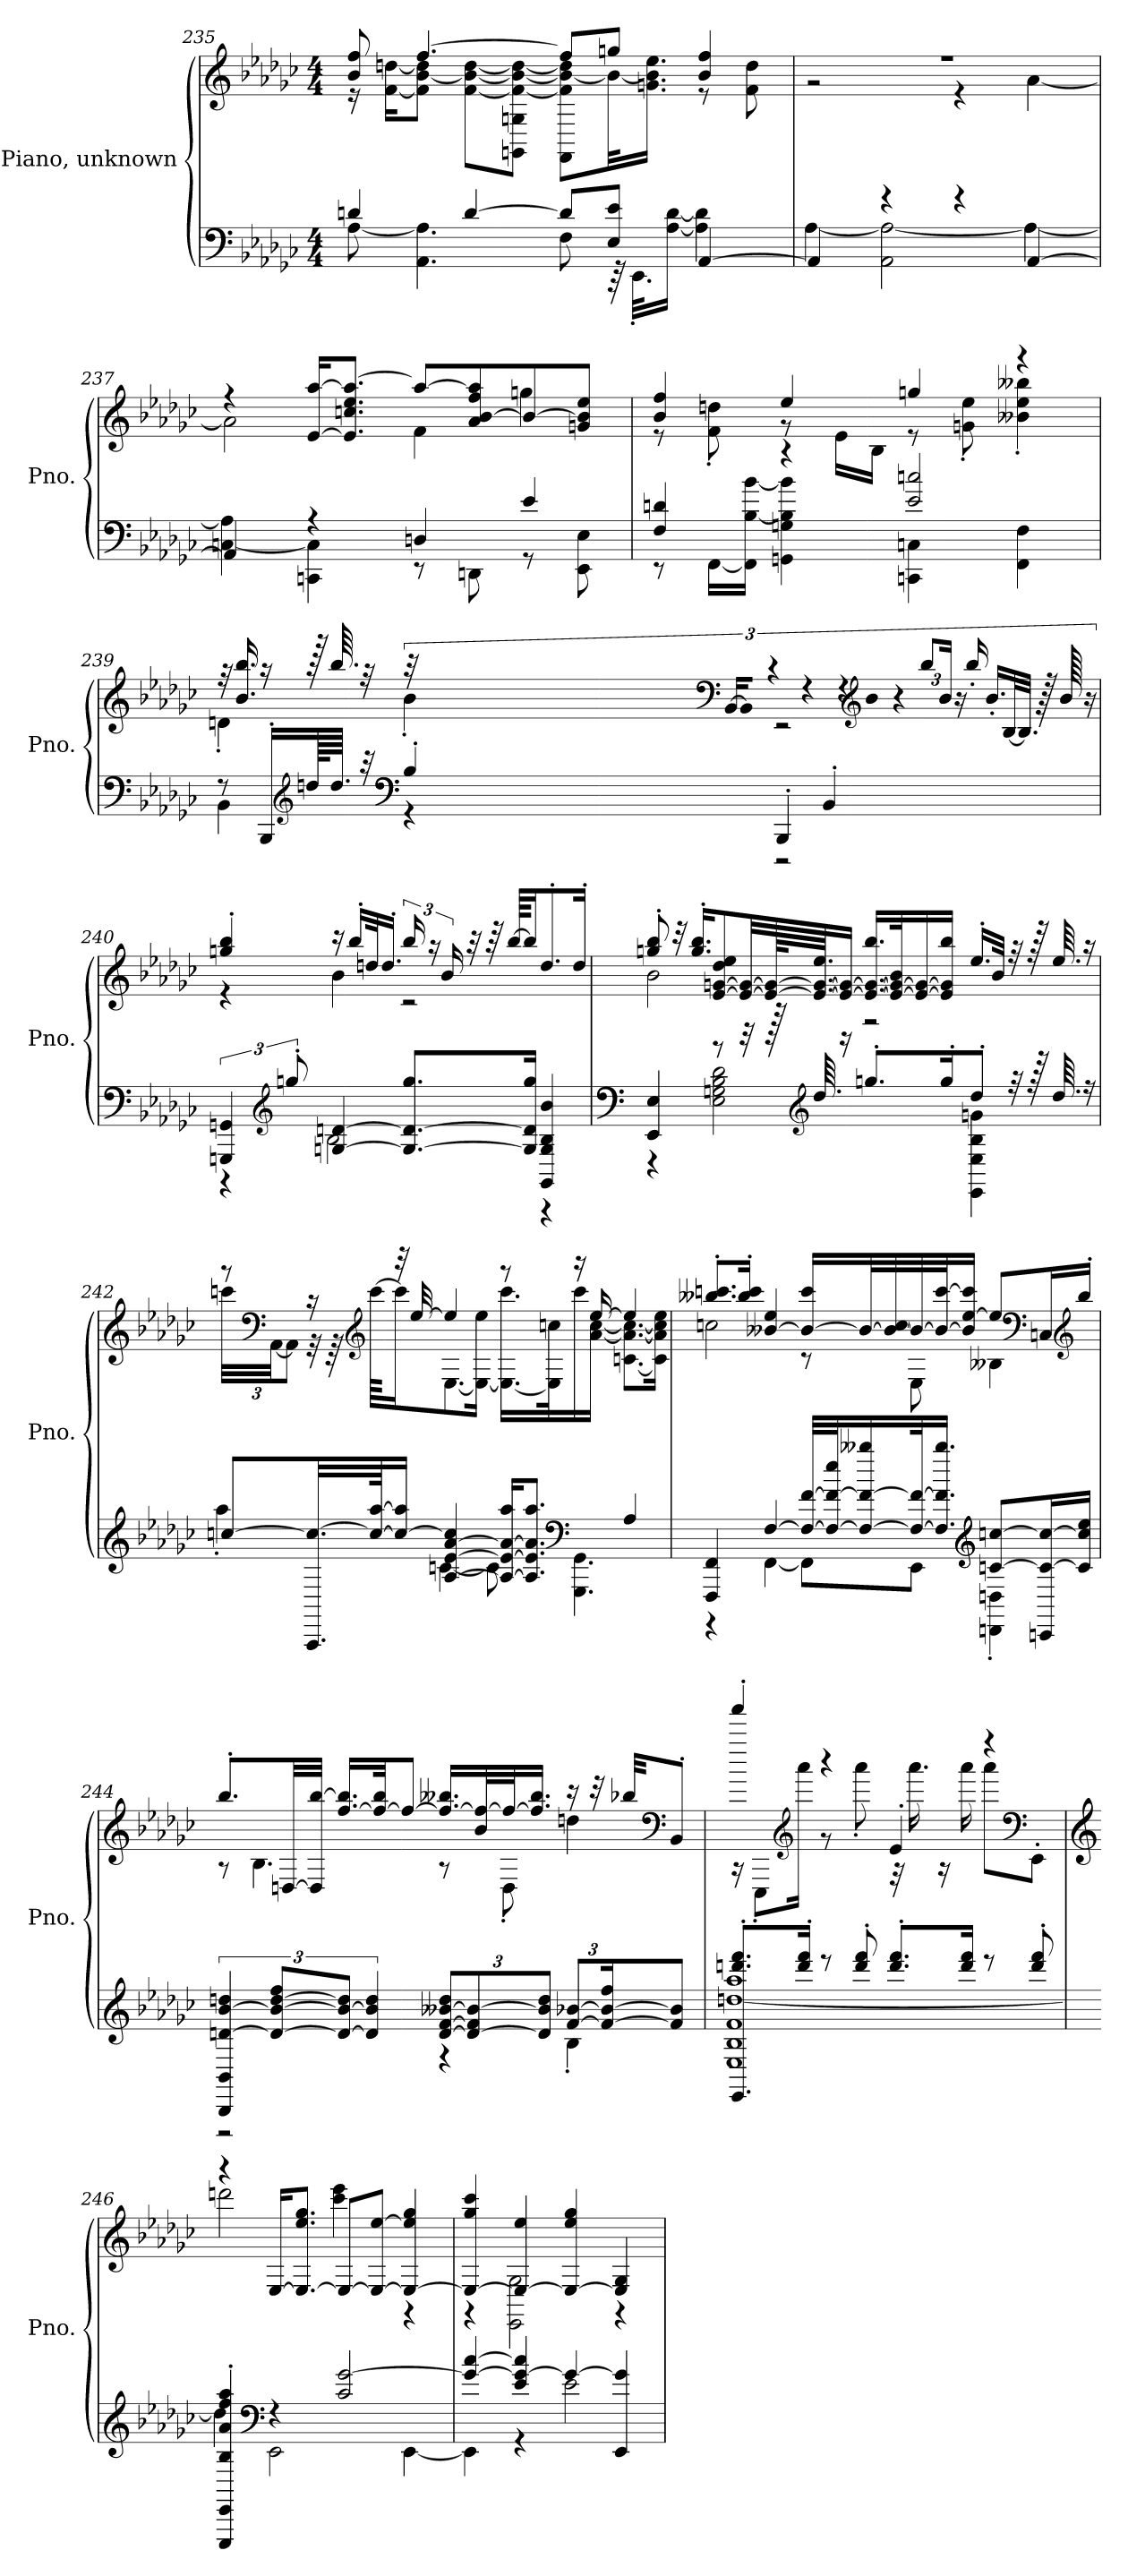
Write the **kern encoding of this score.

**kern	**kern
*part1	*part1
*staff2	*staff1
*I"Piano, unknown	*
*I'Pno.	*
!!LO:LB:g=z
*clefF4	*clefG2
*k[b-e-a-d-g-c-]	*k[b-e-a-d-g-c-]
*M4/4	*M4/4
=235	=235
*^	*^
4dn/	[8A-\	8b-/ 8ff/	16r
.	.	.	[16f\ [16ddn\KL
.	4.AA-\ 4.A-\]	[4.ff/	8f\] [8b-\ 8dd\]J
[4d/	.	.	[8f\ 8b-\_ [8dd\L
.	.	.	8GGn\ 8Gn\ 8f\_ 8b-\_ 8dd\_J
8d/L]	8F\	8ff/L]	8FF\ 8f\] 8b-\_ 8dd\]L
8E-/ 8e-/J	64r	8ggn/J	32b-\KL_
.	32.EE-'\KLL	.	.
.	.	.	16.gn\ 16.b-\] 16.ee-\JJ
.	[16A-\ [16d\JJ	.	.
[4AA-/	4A-\] 4d\]	4b-/ 4ff/	8r
.	.	.	8f\ 8dd\
=236	=236	=236	=236
4AA-/]	[4A-\	1r	2r
4r	2AA-\ 2A-\_	.	.
4r	.	.	4r
[4AA-/	4A-\_	.	[4a-\
=237	=237	=237	=237
4AA-/]	[4Cn\ 4A-\]	4r	2a-\]
4r	4CCn\ 4C\]	[16e-/ [16aa-/KL	.
.	.	8.e-/] 8.ccn/ 8.ee-/ 8.aa-/_J	.
4Dn/	8r	8aa-/L_	4f\
.	8DDn\	8a-/ [8b-/ 8ff/ 8aa-/]	.
4e-/	8r	8b-/_	4ggn\
.	8EE-\ 8E-\	8gn/ 8b-/] 8ee-/J	.
!!LO:PB:g=z	!!
=238	=238	=238	=238
4F/ 4dn/	8r	4b-/ 4ff/	8r
.	[16FF\LL	.	8f\' 8ddn\'
.	16FF\] [16B-\ [16b-\JJ	.	.
4r	4GGn\ 4Gn\ 4B-\] 4b-\]	4ee-/	8r
.	.	.	16e-\LL
.	.	.	16B-\JJ
2e-/ 2ccn/	4CCn\ 4Cn\	4ggn/	8r
.	.	.	8gn\' 8ee-\'
.	4FF\ 4F\	4r	4b--X\' 4ee-\' 4bb--X\'
!!LO:LB:g=z	!!
=239	=239	=239	=239
8r	4BB-\	32r	4dn'\
.	.	16.b-/ 16.bb-/	.
16BBB-'/LL	.	16r	.
*clefG2	*	*	*
128ddn/KLL	.	128r	.
64.dd/JJJJ	.	64.bb-/	.
32r	.	32r	.
*clefF4	*	*	*
4B-'/	4r	48r	4b-'\
*	*	*clefF4	*
.	.	[24BB-/LL	.
.	.	16BB-/JJ]	.
.	.	32r	.
.	.	64r	.
.	.	128r	.
*	*	*clefG2	*
.	.	128b-/	.
.	.	16r	.
*	*	*Xbrackettup	*
4BBB-'/	2r	12bb-/L	2r
.	.	24b-/Jk	.
.	.	16r	.
.	.	16bb-'/	.
4BB-'/	.	16.b-'/LL	.
.	.	[32B-/L	.
.	.	32.B-/JJJ]	.
.	.	128r	.
.	.	128b-/	.
.	.	16r	.
!!LO:LB:g=z	!!
=240	=240	=240	=240
6GGGn/ 6GGn/	4r	4ggn/' 4bb-/'	4r
*clefG2	*	*	*
12ggn'/	.	.	.
[4Gn/ [4dn/	2B-\	16r	4b-\
.	.	16bb-'/LL	.
.	.	32ddn/K	.
.	.	16.dd'/JJ	.
*	*	*brackettup	*
8.G/_ 8.d/_ 8.gg/L	.	24bb-/	2r
.	.	24r	.
.	.	24b-/	.
.	.	32r	.
.	.	64r	.
.	.	[64bb-/KKLL	.
16G/] 16d/] 16gg/Jk	.	16bb-/J]	.
4GG/ 4G/ 4B-/ 4b-/	4r	8.dd'/	.
.	.	16dd'/Jk	.
!!LO:LB:g=z	!!
=241	=241	=241	=241
*clefF4	*	*	*
4EE-/ 4E-/	4r	8ggn/' 8bb-/'	2b-\
.	.	32r	.
.	.	16.gg/' 16.bb-/'KL	.
8r	2E-\ 2Gn\ 2B-\ 2d-\	[8e-/ [8gn/ 8dd-/ 8ee-/	.
32r	.	32e-/_ 32g/_LL	.
128r	.	128e-/_ 128g/_KL	.
*clefG2	*	*	*
64.dd-/	.	64.e-/_ 64.g/_ 64.ee-/JJ	.
16r	.	16e-/_ 16g/_JJ	.
8.ggn'/L	.	16.e-/_ 16.g/_ 16.bb-/LL	2r
.	.	32e-/_ 32g/_ 32b-/K	.
.	.	16e-/_ 16g/_	.
16gg'/K	.	16e-/] 16g/] 16bb-/JJ	.
8dd-'/J	4EE-\ 4E-\ 4B-\ 4gn\	16.ee-'/LL	.
.	.	32b-/JJk	.
32r	.	32r	.
128r	.	128r	.
64.dd-/	.	64.ee-/	.
16r	.	16r	.
!!LO:LB:g=z	!!
=242	=242	=242	=242
*	*	*	*Xbrackettup
[8ccn/L	4aa-'\	8r	48cccn\LLL
*	*	*clefF4	*
.	.	.	[48AA-\JJ
.	.	.	12AA-\J]
32.AAA-/ 32.cc/_LL	.	16r	32r
.	.	.	64r
*	*	*clefG2	*
64cc/_ [64aa-/JK	.	.	[64ccc\KKLL
16cc/_ 16aa-/]JJ	.	32r	16ccc\J]
.	.	[32ee-/	.
[4A-/ [4e-/ [4a-/ 4cc/]	[4cn\	4ee-/]	[8.E-\
.	.	.	16E-\_ 16ee-\Jk
16A-/_ 16e-/_ 16a-/_ 16aa-/KL	8c\]	8r	16.E-\_ 16.ccc\LL
8.A-/] 8.e-/] 8.a-/] 8.aa-/J	.	.	.
.	.	.	32E-\] 32ccn\K
*clefF4	*	*	*
.	4.GGG-\ 4.GG-\	16r	16ccc\
.	.	[16ee-/	[16a-\ [16cc\JJ
4A-/	.	4ee-/]	[8.cn\ 8.a-\_ 8.cc\_L
.	.	.	16c\] 16a-\] 16cc\] 16ee-\Jk
!!LO:LB:g=z	!!
=243	=243	=243	=243
4FFF/ 4FF/	4r	8.bb--X/' 8.cccn/'L	2ccn\
.	.	16bb--/' 16ccc/'Jk	.
[4F/	[4FF\	[4b--X/ 4ee-/	.
32F/_ [32f/LLL	8FF\L]	16b--/_ 16ccc/LL	8r
32F/_ 32f/_ 32ee-/J	.	.	.
16F/_ 16f/_ 16bb--X/	.	32b--/L_	.
.	.	32b--/_ 32cc/	.
32F/_ 32f/_K	8EE-\J	32b--/_	8E-\
16.F/] 16.f/] 16.bb--/JJ	.	32b--/_ [32ccc/J	.
.	.	16b--/] [16ee-/ 16ccc/]JJ	.
*clefG2	*	*	*
[8cn/ [8ccn/L	4DDn\' 4Dn\'	8ee-/L]	4B--X\
*	*	*clefF4	*
16CCn/ 16c/_ 16cc/_L	.	16Cn/L	.
*	*	*clefG2	*
16c/] 16cc/] 16ee-/JJ	.	16bb--'/JJ	.
!!LO:PB:g=z	!!
=244	=244	=244	=244
6BBB-/ 6BB-/ [6dn/ [6b-/ 6ddn/	2r	8.bb-'/L	8r
.	.	.	4.B-\
12d/_ 12b-/_ [12dd/ 12ff/L	.	.	.
.	.	[32Dn/LL	.
.	.	32D/] [32bb-/JJJ	.
12d/_ 12b-/_ 12dd/]J	.	[16.ff/ 16.bb-/]LL	.
6d/] 6b-/] 6dd/	.	.	.
.	.	32ff/_ 32bb-/JK	.
.	.	8ff/J_	.
*Xbrackettup	*	*	*
[12d/ [12f/ [12b--X/ 12dd/L	4r	16.ff/_ 16.bb--X/LL	8r
12d/_ 12f/] 12b--/_	.	.	.
.	.	32b-/ 32ff/_L	.
.	.	32ff/J_	8D'\
.	.	16.ff/] 16.bb--/JJ	.
12d/] 12b--/] 12dd/J	.	.	.
[12f/ [12b-X/L	4B-'\	16r	4ddn\
.	.	32r	.
24f/_ 24b-/_ 24ff/K	.	.	.
.	.	32bb-X/KKL	.
*	*	*clefF4	*
8f/] 8b-/]J	.	8BB-'/J	.
!!LO:LB:g=z	!!
=245	=245	=245	=245
8.EE-/' 8.dddn/' 8.fff/'L	1E- 1B- 1f [1ddn 1aa-	4aaa-'/	16r
.	.	.	8EEE-'\L
*	*	*clefG2	*
16ddd/' 16fff/'Jk	.	.	16aaa-\Jk
8r	.	4r	8r
8ddd/' 8fff/'	.	.	8aaa-'\
8.ddd/' 8.fff/'L	.	4e-'/	32r
.	.	.	16.aaa-\
.	.	.	16r
16ddd/ 16fff/Jk	.	.	16aaa-\
8r	.	4r	8aaa-\L
*	*	*clefF4	*
8ddd/' 8fff/'	.	.	8EE-'\J
=246	=246	=246	=246
*	*	*clefG2	*
4EEE-/' 4EE-/' 4B-/' 4a-/' 4ff/' 4aa-/'	4dd\]	4r	2dddn\
*clefF4	*	*	*
4r	2EE-\	[16E-/KL	.
.	.	8.E-/_ 8.ee-/ 8.gg-/J	.
2c-/ [2g-/	.	8E-/L_	4ccc-\ 4eee-\
.	.	8E-/_ [8ee-/J	.
.	[4EE-\	4E-/_ 4ee-/] 4gg-/	4r
=247	=247	=247	=247
4g-/_ [4cc-/	4EE-\]	4E-/_ 4gg-/ 4ccc-/	4r
4e-/ 4g-/_ 4cc-/]	4r	4E-/_ 4ee-/	2EE-\ 2G-\
4g-/_	2e-\	4E-/_ 4ee-/ 4gg-/	.
4EE-/ 4g-/]	.	4E-/] 4G-/	4r
*v	*v	*	*
*	*v	*v
=	=
*-	*-
